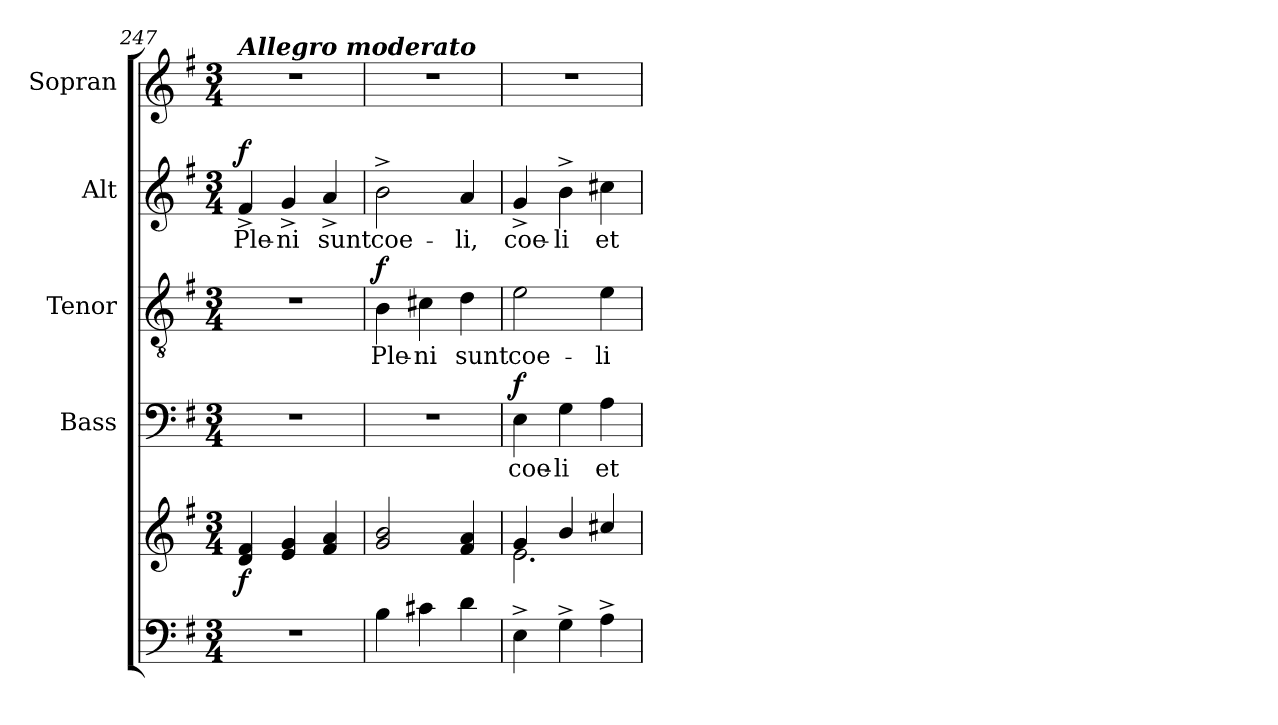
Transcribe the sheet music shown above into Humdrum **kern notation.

**kern	**kern	**dynam	**kern	**text	**dynam	**kern	**text	**dynam	**kern	**text	**dynam	**kern
*part5	*part5	*part5	*part4	*part4	*part4	*part3	*part3	*part3	*part2	*part2	*part2	*part1
*staff6	*staff5	*staff5/6	*staff4	*staff4	*staff4	*staff3	*staff3	*staff3	*staff2	*staff2	*staff2	*staff1
*	*	*	*I"Bass	*	*	*I"Tenor	*	*	*I"Alt	*	*	*I"Sopran
*	*	*	*I'B.	*	*	*I'T.	*	*	*I'A.	*	*	*I'S.
*clefF4	*clefG2	*	*clefF4	*	*	*clefGv2	*	*	*clefG2	*	*	*clefG2
*k[f#]	*k[f#]	*	*k[f#]	*	*	*k[f#]	*	*	*k[f#]	*	*	*k[f#]
*G:	*G:	*	*G:	*	*	*G:	*	*	*G:	*	*	*G:
*M3/4	*M3/4	*	*M3/4	*	*	*M3/4	*	*	*M3/4	*	*	*M3/4
=247	=247	=247	=247	=247	=247	=247	=247	=247	=247	=247	=247	=247
!	!	!	!	!	!	!	!	!	!	!	!	!LO:TX:a:Bi:t=Allegro moderato
!	!	!LO:DY:b	!	!	!	!	!	!	!	!LO:LY:b	!LO:DY:a	!
2.r	4d/ 4f#/	f	2.r	.	.	2.r	.	.	4f#^>/	Ple-	f	2.r
!	!	!	!	!	!	!	!	!	!	!LO:LY:b	!	!
.	4e/ 4g/	.	.	.	.	.	.	.	4g^>/	-ni	.	.
!	!	!	!	!	!	!	!	!	!	!LO:LY:b	!	!
.	4f#/ 4a/	.	.	.	.	.	.	.	4a^>/	sunt	.	.
!!LO:PB:g=z
=248	=248	=248	=248	=248	=248	=248	=248	=248	=248	=248	=248	=248
!	!	!	!	!	!	!	!LO:LY:b	!LO:DY:a	!	!LO:LY:b	!	!
4B\	2g/ 2b/	.	2.r	.	.	4B\	Ple-	f	2b^>\	coe-	.	2.r
!	!	!	!	!	!	!	!LO:LY:b	!	!	!	!	!
4c#X\	.	.	.	.	.	4c#X\	-ni	.	.	.	.	.
!	!	!	!	!	!	!	!LO:LY:b	!	!	!LO:LY:b	!	!
4d\	4f#/ 4a/	.	.	.	.	4d\	sunt	.	4a/	-li,	.	.
=249	=249	=249	=249	=249	=249	=249	=249	=249	=249	=249	=249	=249
*	*^	*	*	*	*	*	*	*	*	*	*	*
!	!	!	!	!	!LO:LY:b	!LO:DY:a	!	!LO:LY:b	!	!	!LO:LY:b	!	!
4E^>\	4g/	2.e\	.	4E\	coe-	f	2e\	coe-	.	4g^>/	coe-	.	2.r
!	!	!	!	!	!LO:LY:b	!	!	!	!	!	!LO:LY:b	!	!
4G^>\	4b/	.	.	4G\	-li	.	.	.	.	4b^>\	-li	.	.
!	!	!	!	!	!LO:LY:b	!	!	!LO:LY:b	!	!	!LO:LY:b	!	!
4A^>\	4cc#X/	.	.	4A\	et	.	4e\	-li	.	4cc#X\	et	.	.
*	*v	*v	*	*	*	*	*	*	*	*	*	*	*
=	=	=	=	=	=	=	=	=	=	=	=	=
*-	*-	*-	*-	*-	*-	*-	*-	*-	*-	*-	*-	*-
